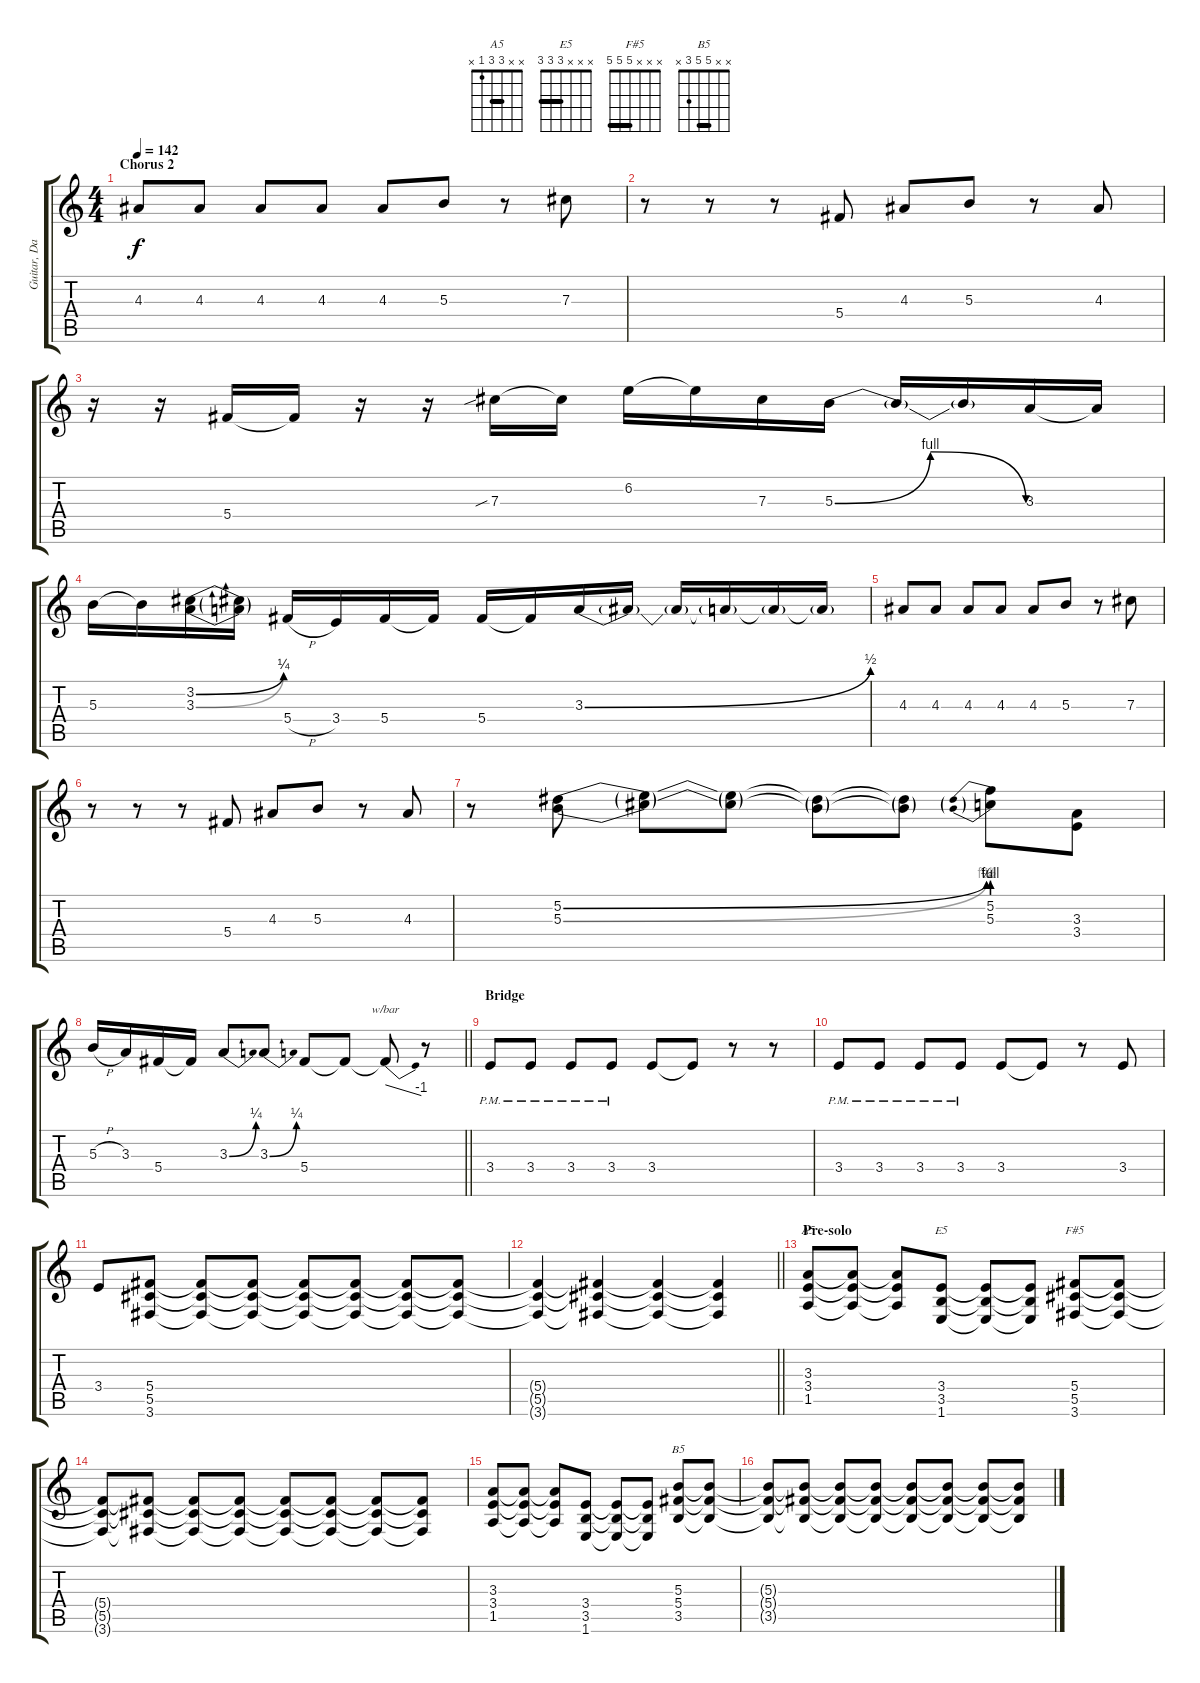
\track ("Guitar, Dan" "Guitar, Da") {instrument overdrivenguitar}
\staff {score tabs}
\tuning (Eb4 Bb3 Gb3 Db3 Ab2 Eb2) {hide}
\chord ("A5" x x 3 3 1 x) {barre 3}
\chord ("E5" x x x 3 3 3) {barre 3}
\chord ("F#5" x x x 5 5 5) {barre 5}
\chord ("B5" x x 5 5 3 x) {barre 5}
\ts (4 4)
\section ("" "Chorus 2")
\tempo 142
\clef g2
\ks c
4.3.8{dy f} 4.3.8 4.3.8 4.3.8 4.3.8 5.3.8 r.8 7.3.8 |
r.8 r.8 r.8 5.4.8 4.3.8 5.3.8 r.8 4.3.8 |
r.16 r.16 5.4.16 5.4{t}.16 r.16 r.16 7.3{sib}.16 7.3{t}.16 6.2.16 6.2{t}.16 7.3.16 5.3{be (bendrelease 0 0 15 4 15 4 60 0)}.16 5.3{t}.16 5.3{t}.16 3.3.16 3.3{t}.16 |
5.3.16 5.3{t}.16 (3.2{be (bend 0 0 60 1)} 3.3{be (bend 0 0 60 1)}).16 (3.2{t} 3.3{t}).16 5.4{h}.16 3.4.16 5.4.16 5.4{t}.16 5.4.16 5.4{t}.16 3.3{be (bend 0 0 60 2)}.16 3.3{t}.16 3.3{t}.16 3.3{t}.16 3.3{t}.16 3.3{t}.16 |
4.3.8 4.3.8 4.3.8 4.3.8 4.3.8 5.3.8 r.8 7.3.8 |
r.8 r.8 r.8 5.4.8 4.3.8 5.3.8 r.8 4.3.8 |
r.8 (5.2{be (bend 0 0 60 2)} 5.3{be (bend 0 0 60 4)}).8 (5.2{t} 5.3{t}).8 (5.2{t} 5.3{t}).8 (5.2{t} 5.3{t}).8 (5.2{t} 5.3{t}).8 (5.2{be (prebend 0 4 60 4)} 5.3{be (prebend 0 2 60 2)}).8 (3.3 3.4).8 |
\barLineRight lightlight
5.3{h}.16 3.3.16 5.4.16 5.4{t}.16 3.3{be (bend 0 0 60 1)}.8 3.3{be (bend 0 0 60 1)}.8 5.4.8 5.4{t}.8 5.4{t}.8{tbe (dive default 0 0 60 -4)} r.8 |
\section ("" "Bridge")
3.4{pm}.8 3.4{pm}.8 3.4{pm}.8 3.4{pm}.8 3.4.8 3.4{t}.8 r.8 r.8 |
3.4{pm}.8 3.4{pm}.8 3.4{pm}.8 3.4{pm}.8 3.4.8 3.4{t}.8 r.8 3.4.8 |
3.4.8 (5.4 5.5 3.6).8 (5.4{t} 5.5{t} 3.6{t}).8 (5.4{t} 5.5{t} 3.6{t}).8 (5.4{t} 5.5{t} 3.6{t}).8 (5.4{t} 5.5{t} 3.6{t}).8 (5.4{t} 5.5{t} 3.6{t}).8 (5.4{t} 5.5{t} 3.6{t}).8 |
\barLineRight lightlight
(5.4{t} 5.5{t} 3.6{t}).4 (5.4{t} 5.5{t} 3.6{t}).4 (5.4{t} 5.5{t} 3.6{t}).4 (5.4{t} 5.5{t} 3.6{t}).4 |
\section ("" "Pre-solo")
(3.3 3.4 1.5).8{ch "A5"} (3.3{t} 3.4{t} 1.5{t}).8 (3.3{t} 3.4{t} 1.5{t}).8 (3.4 3.5 1.6).8{ch "E5"} (3.4{t} 3.5{t} 1.6{t}).8 (3.4{t} 3.5{t} 1.6{t}).8 (5.4 5.5 3.6).8{ch "F#5"} (5.4{t} 5.5{t} 3.6{t}).8 |
(5.4{t} 5.5{t} 3.6{t}).8 (5.4{t} 5.5{t} 3.6{t}).8 (5.4{t} 5.5{t} 3.6{t}).8 (5.4{t} 5.5{t} 3.6{t}).8 (5.4{t} 5.5{t} 3.6{t}).8 (5.4{t} 5.5{t} 3.6{t}).8 (5.4{t} 5.5{t} 3.6{t}).8 (5.4{t} 5.5{t} 3.6{t}).8 |
(3.3 3.4 1.5).8 (3.3{t} 3.4{t} 1.5{t}).8 (3.3{t} 3.4{t} 1.5{t}).8 (3.4 3.5 1.6).8 (3.4{t} 3.5{t} 1.6{t}).8 (3.4{t} 3.5{t} 1.6{t}).8 (5.3 5.4 3.5).8{ch "B5"} (5.3{t} 5.4{t} 3.5{t}).8 |
(5.3{t} 5.4{t} 3.5{t}).8 (5.3{t} 5.4{t} 3.5{t}).8 (5.3{t} 5.4{t} 3.5{t}).8 (5.3{t} 5.4{t} 3.5{t}).8 (5.3{t} 5.4{t} 3.5{t}).8 (5.3{t} 5.4{t} 3.5{t}).8 (5.3{t} 5.4{t} 3.5{t}).8 (5.3{t} 5.4{t} 3.5{t}).8
